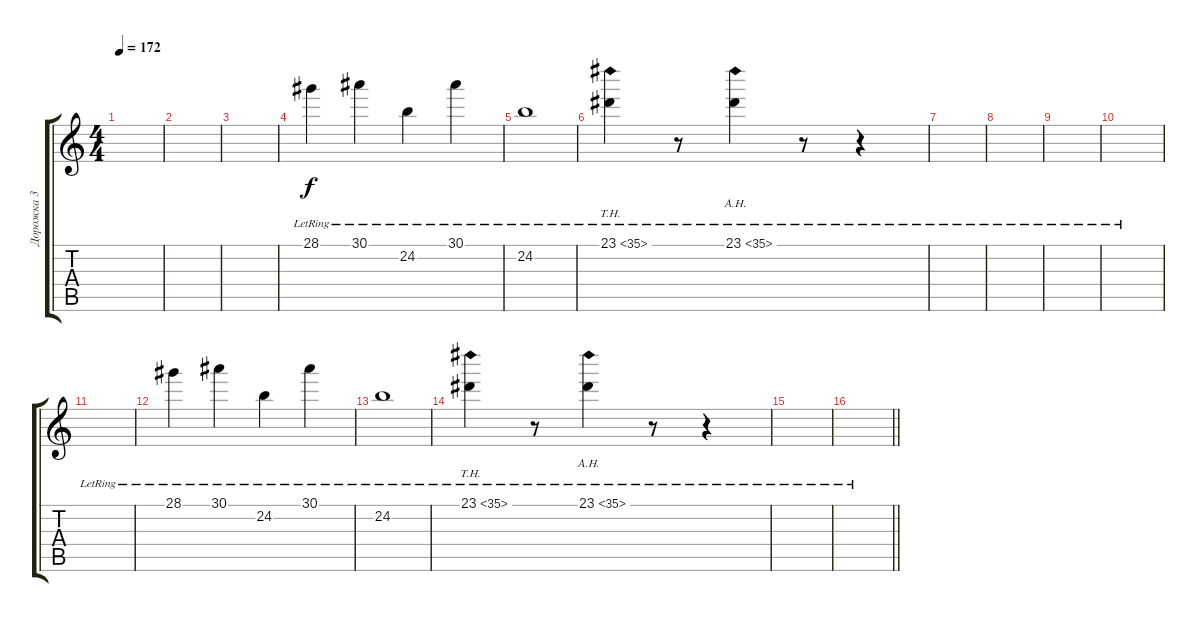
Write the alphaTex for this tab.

\track ("Дорожка 3" "Дорожка 3") {instrument acousticgrandpiano}
\staff {score tabs}
\tuning (E4 B3 G3 D3 A2 E2) {hide}
\ts (4 4)
\tempo 172
\clef g2
\ks c
|
|
|
28.1{lr}.4 30.1{lr}.4 24.2{lr}.4 30.1{lr}.4 |
24.2{lr}.1 |
23.1{th 12 lr}.4 r.8 23.1{ah 12 lr}.4 r.8 r.4 |
|
|
|
|
|
28.1{lr}.4 30.1{lr}.4 24.2{lr}.4 30.1{lr}.4 |
24.2{lr}.1 |
23.1{th 12 lr}.4 r.8 23.1{ah 12 lr}.4 r.8 r.4 |
|
\barLineRight lightlight
